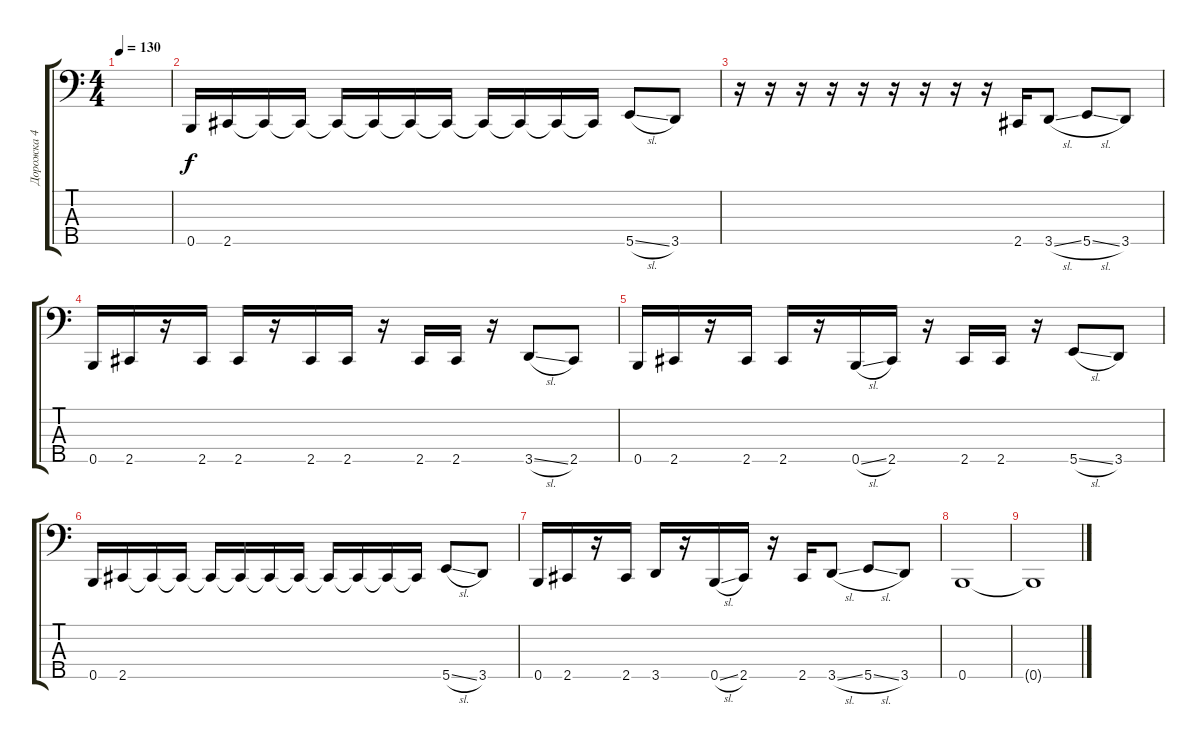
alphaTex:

\track ("Дорожка 4" "Дорожка 4") {instrument electricbassfinger}
\staff {score tabs}
\tuning (A2 B2 B1 E1 B0) {hide}
\ts (4 4)
\tempo 130
\clef f4
\ks c
|
0.5.16 2.5.16 2.5{t}.16 2.5{t}.16 2.5{t}.16 2.5{t}.16 2.5{t}.16 2.5{t}.16 2.5{t}.16 2.5{t}.16 2.5{t}.16 2.5{t}.16 5.5{sl}.8 3.5.8 |
r.16 r.16 r.16 r.16 r.16 r.16 r.16 r.16 r.16 2.5.16 3.5{sl}.8 5.5{sl}.8 3.5.8 |
0.5.16 2.5.16 r.16 2.5.16 2.5.16 r.16 2.5.16 2.5.16 r.16 2.5.16 2.5.16 r.16 3.5{sl}.8 2.5.8 |
0.5.16 2.5.16 r.16 2.5.16 2.5.16 r.16 0.5{sl}.16 2.5.16 r.16 2.5.16 2.5.16 r.16 5.5{sl}.8 3.5.8 |
0.5.16 2.5.16 2.5{t}.16 2.5{t}.16 2.5{t}.16 2.5{t}.16 2.5{t}.16 2.5{t}.16 2.5{t}.16 2.5{t}.16 2.5{t}.16 2.5{t}.16 5.5{sl}.8 3.5.8 |
0.5.16 2.5.16 r.16 2.5.16 3.5.16 r.16 0.5{sl}.16 2.5.16 r.16 2.5.16 3.5{sl}.8 5.5{sl}.8 3.5.8 |
0.5.1 |
0.5{t}.1
